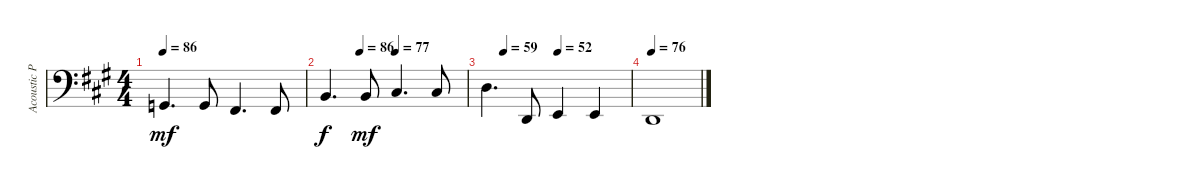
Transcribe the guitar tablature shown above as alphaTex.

\track ("Acoustic Piano (Staff 2)" "Acoustic P") {instrument acousticgrandpiano}
\staff {score}
\tuning (E4 B3 G3 D3 A2 E2 B1) {hide}
\ts (4 4)
\tempo 86
\clef f4
\ks a
3.6.4{d dy mf} 3.6.8 2.6.4{d} 2.6.8 |
\tempo (86 0.25)
\tempo (77 0.5)
2.5.4{d dy f} 2.5.8{dy mf} 4.5.4{d} 4.5.8 |
\tempo (59 0.125)
\tempo (52 0.5)
0.4.4{d} 3.7.8 0.6.4 0.6.4 |
\tempo 76
3.7.1
